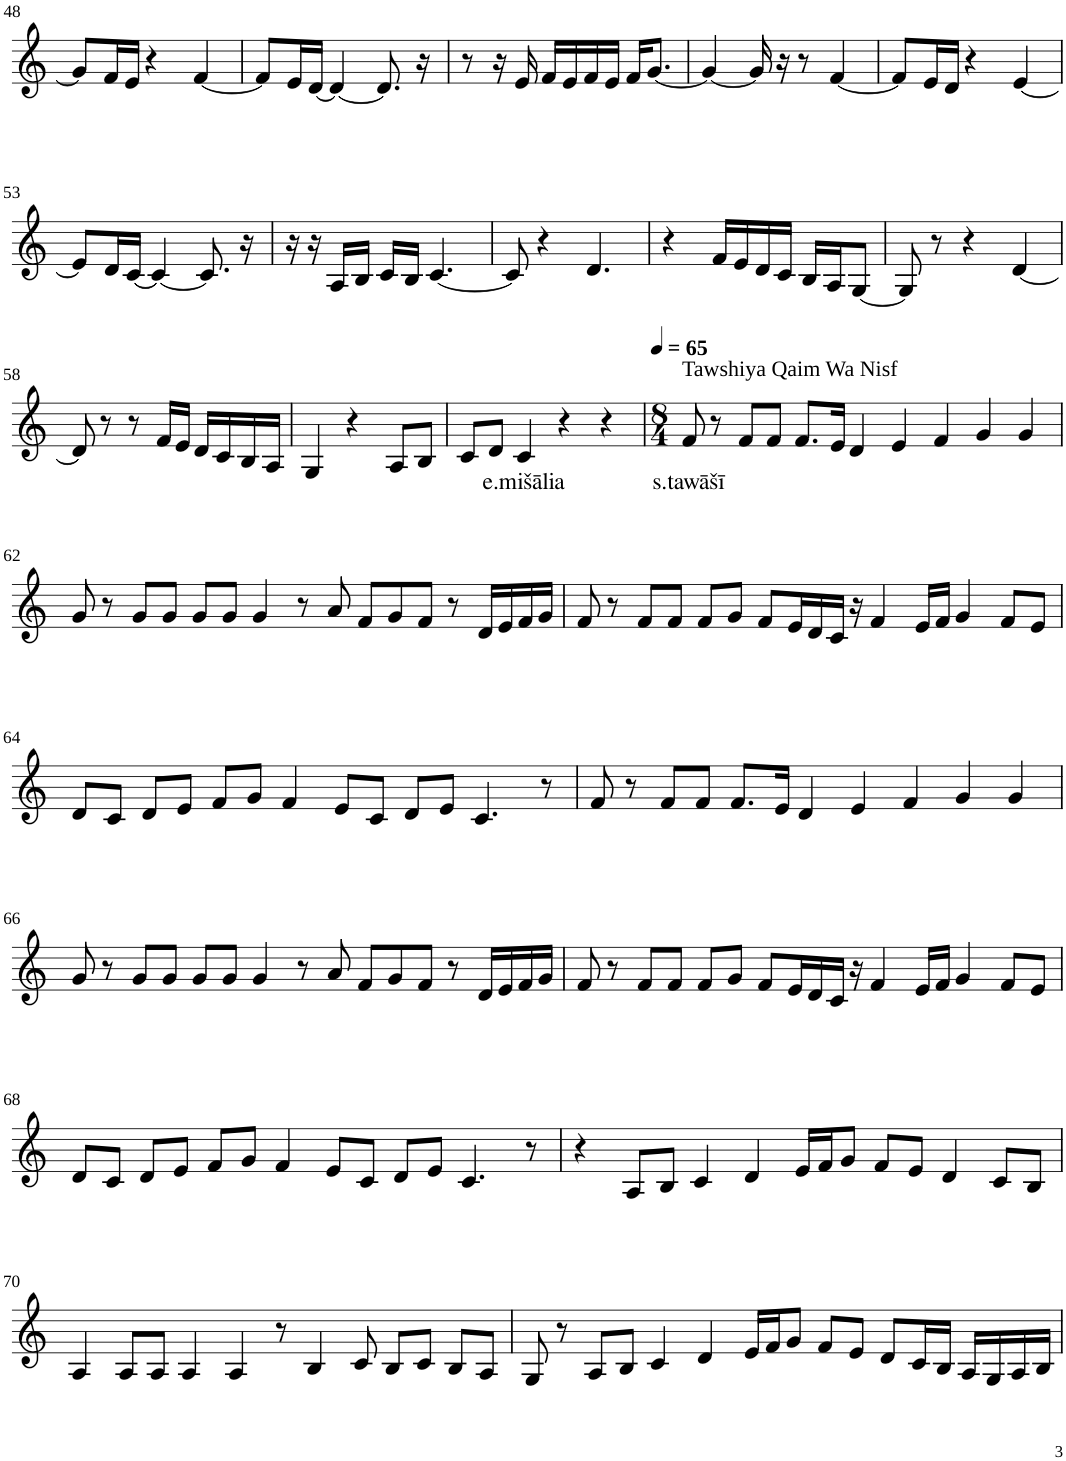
**kern	**text
*part1	*part1
*staff1	*staff1
*I"Violin	*
!!LO:PB:g=z
*clefG2	*
*k[]	*
*M3/4	*
=48	=48
8g/L]	.
16f/L	.
16e/JJ	.
4r	.
[4f/	.
=49	=49
8f/L]	.
16e/L	.
[16d/JJ	.
4d/_	.
8.d/]	.
16r	.
=50	=50
8r	.
16r	.
16e/	.
16f/LL	.
16e/	.
16f/	.
16e/JJ	.
16f/KL	.
[8.g/J	.
=51	=51
4g/_	.
16g/]	.
16r	.
8r	.
[4f/	.
=52	=52
8f/L]	.
16e/L	.
16d/JJ	.
4r	.
[4e/	.
!!LO:LB:g=z
=53	=53
8e/L]	.
16d/L	.
[16c/JJ	.
4c/_	.
8.c/]	.
16r	.
=54	=54
16r	.
16r	.
16A/LL	.
16B/JJ	.
16c/LL	.
16B/JJ	.
[4.c/	.
=55	=55
8c/]	.
4r	.
4.d/	.
=56	=56
4r	.
16f/LL	.
16e/	.
16d/	.
16c/JJ	.
16B/LL	.
16A/J	.
[8G/J	.
=57	=57
8G/]	.
8r	.
4r	.
[4d/	.
!!LO:LB:g=z
=58	=58
8d/]	.
8r	.
8r	.
16f/LL	.
16e/JJ	.
16d/LL	.
16c/	.
16B/	.
16A/JJ	.
=59	=59
4G/	.
4r	.
8A/L	.
8B/J	.
=60	=60
8c/L	.
8d/J	.
!	!LO:LY:b
4c/	e.mišālia
4r	.
4r	.
=61	=61
*M8/4	*
*MM65	*
!LO:TX:a:t=Tawshiya Qaim Wa Nisf	!
!	!LO:LY:b
8f/	s.tawāšī
8r	.
8f/L	.
8f/J	.
8.f/L	.
16e/Jk	.
4d/	.
4e/	.
4f/	.
4g/	.
4g/	.
!!LO:LB:g=z
=62	=62
8g/	.
8r	.
8g/L	.
8g/J	.
8g/L	.
8g/J	.
4g/	.
8r	.
8a/	.
8f/L	.
8g/	.
8f/J	.
8r	.
16d/LL	.
16e/	.
16f/	.
16g/JJ	.
=63	=63
8f/	.
8r	.
8f/L	.
8f/J	.
8f/L	.
8g/J	.
8f/L	.
16e/L	.
16d/	.
16c/JJ	.
16r	.
4f/	.
16e/LL	.
16f/JJ	.
4g/	.
8f/L	.
8e/J	.
!!LO:LB:g=z
=64	=64
8d/L	.
8c/J	.
8d/L	.
8e/J	.
8f/L	.
8g/J	.
4f/	.
8e/L	.
8c/J	.
8d/L	.
8e/J	.
4.c/	.
8r	.
=65	=65
8f/	.
8r	.
8f/L	.
8f/J	.
8.f/L	.
16e/Jk	.
4d/	.
4e/	.
4f/	.
4g/	.
4g/	.
!!LO:LB:g=z
=66	=66
8g/	.
8r	.
8g/L	.
8g/J	.
8g/L	.
8g/J	.
4g/	.
8r	.
8a/	.
8f/L	.
8g/	.
8f/J	.
8r	.
16d/LL	.
16e/	.
16f/	.
16g/JJ	.
=67	=67
8f/	.
8r	.
8f/L	.
8f/J	.
8f/L	.
8g/J	.
8f/L	.
16e/L	.
16d/	.
16c/JJ	.
16r	.
4f/	.
16e/LL	.
16f/JJ	.
4g/	.
8f/L	.
8e/J	.
!!LO:LB:g=z
=68	=68
8d/L	.
8c/J	.
8d/L	.
8e/J	.
8f/L	.
8g/J	.
4f/	.
8e/L	.
8c/J	.
8d/L	.
8e/J	.
4.c/	.
8r	.
=69	=69
4r	.
8A/L	.
8B/J	.
4c/	.
4d/	.
16e/LL	.
16f/J	.
8g/J	.
8f/L	.
8e/J	.
4d/	.
8c/L	.
8B/J	.
!!LO:LB:g=z
=70	=70
4A/	.
8A/L	.
8A/J	.
4A/	.
4A/	.
8r	.
4B/	.
8c/	.
8B/L	.
8c/J	.
8B/L	.
8A/J	.
=71	=71
8G/	.
8r	.
8A/L	.
8B/J	.
4c/	.
4d/	.
16e/LL	.
16f/J	.
8g/J	.
8f/L	.
8e/J	.
8d/L	.
16c/L	.
16B/JJ	.
16A/LL	.
16G/	.
16A/	.
16B/JJ	.
=	=
*-	*-
